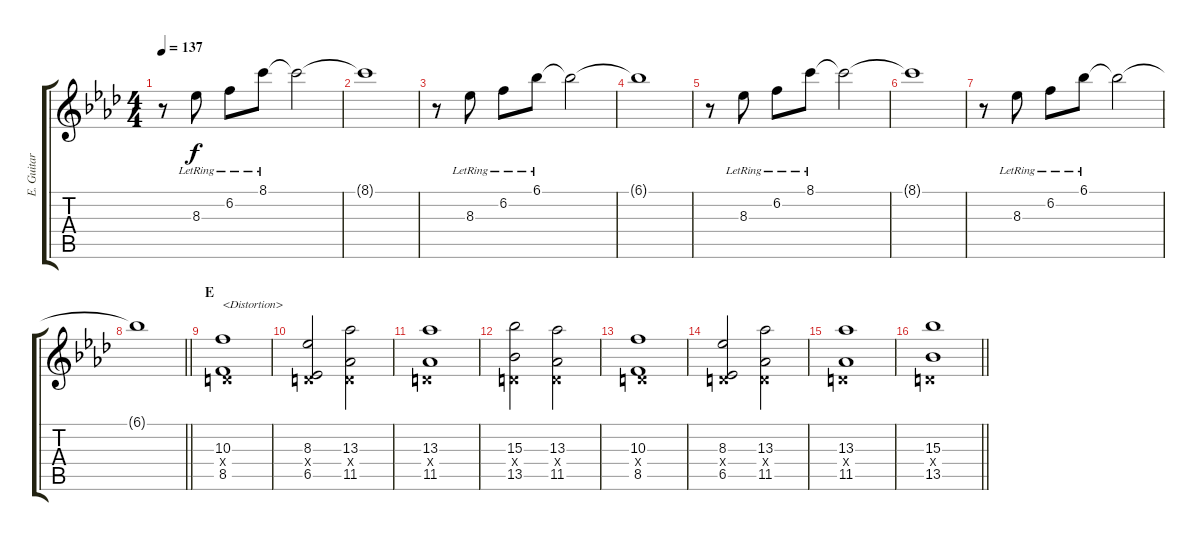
\track ("E. Guitar II" "E. Guitar ") {instrument overdrivenguitar}
\staff {score tabs}
\tuning (E4 B3 G3 D3 A2 E2) {hide}
\ts (4 4)
\tempo 137
\clef g2
\ks ab
r.8{dy f} 8.3{lr}.8 6.2{lr}.8 8.1{lr}.8 8.1{t}.2 |
8.1{t}.1 |
r.8 8.3{lr}.8 6.2{lr}.8 6.1{lr}.8 6.1{t}.2 |
6.1{t}.1 |
r.8 8.3{lr}.8 6.2{lr}.8 8.1{lr}.8 8.1{t}.2 |
8.1{t}.1 |
r.8 8.3{lr}.8 6.2{lr}.8 6.1{lr}.8 6.1{t}.2 |
\barLineRight lightlight
6.1{t}.1 |
\section ("" "E")
(10.3 0.4{x} 8.5).1{txt "<Distortion>" instrument overdrivenguitar} |
(8.3 0.4{x} 6.5).2 (13.3 0.4{x} 11.5).2 |
(13.3 0.4{x} 11.5).1 |
(15.3 0.4{x} 13.5).2 (13.3 0.4{x} 11.5).2 |
(10.3 0.4{x} 8.5).1 |
(8.3 0.4{x} 6.5).2 (13.3 0.4{x} 11.5).2 |
(13.3 0.4{x} 11.5).1 |
\barLineRight lightlight
(15.3 0.4{x} 13.5).1
